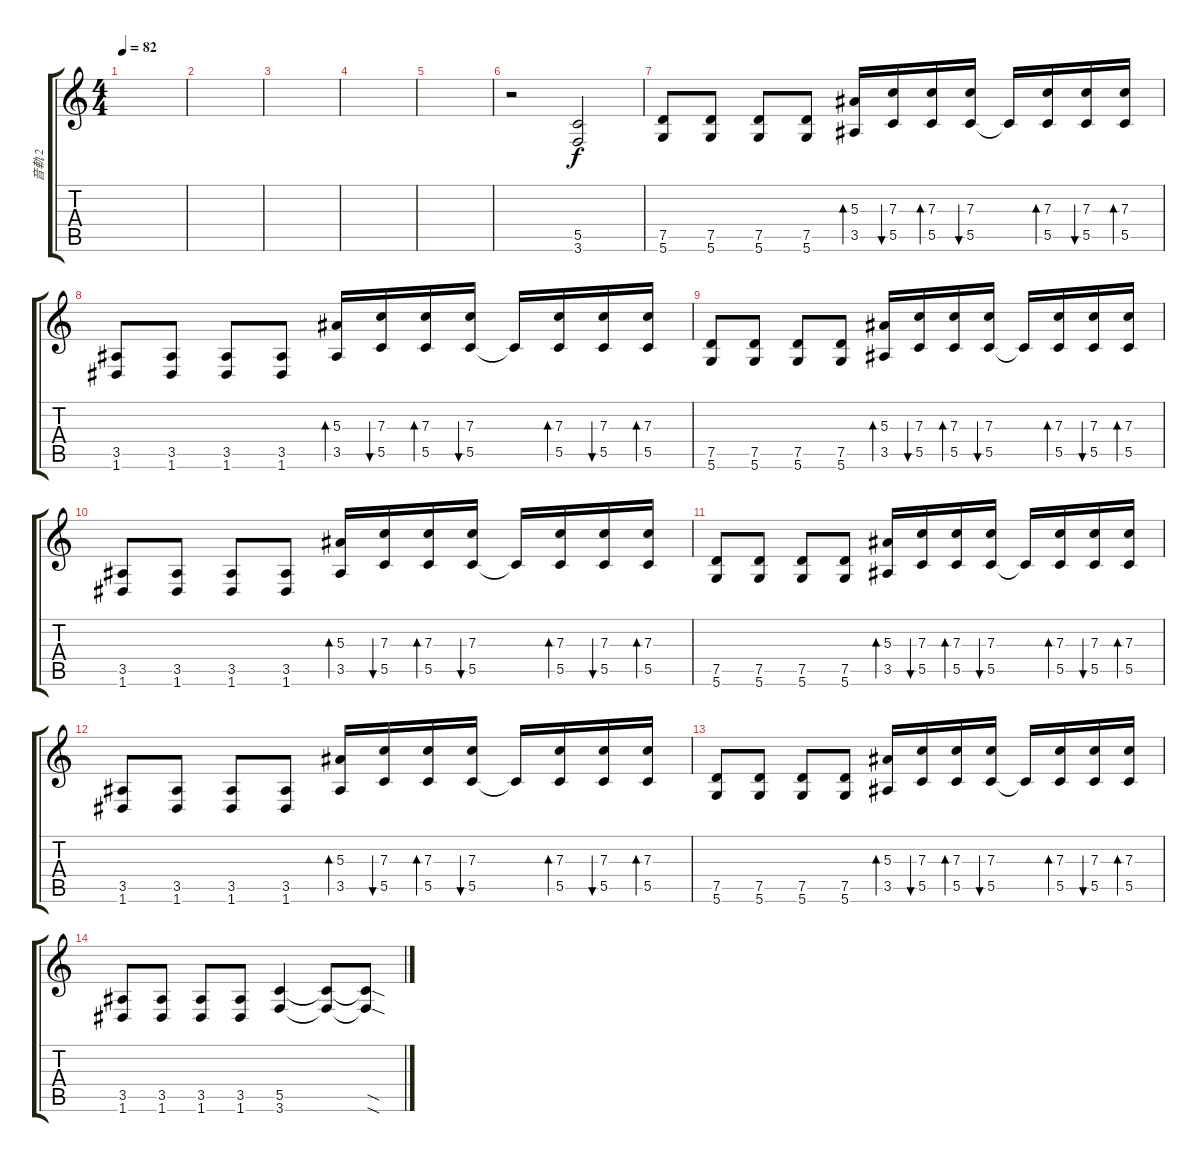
\track ("音軌 2" "音軌 2") {instrument overdrivenguitar}
\staff {score tabs}
\tuning (D4 A3 F3 C3 G2 D2) {hide}
\ts (4 4)
\tempo 82
\clef g2
\ks c
|
|
|
|
|
r.2 (5.5 3.6).2 |
(7.5 5.6).8 (7.5 5.6).8 (7.5 5.6).8 (7.5 5.6).8 (5.3 3.5).16{bd 60} (7.3 5.5).16{bu 60} (7.3 5.5).16{bd 60} (7.3 5.5).16{bu 60} 5.5{t}.16 (7.3 5.5).16{bd 60} (7.3 5.5).16{bu 60} (7.3 5.5).16{bd 60} |
(3.5 1.6).8 (3.5 1.6).8 (3.5 1.6).8 (3.5 1.6).8 (5.3 3.5).16{bd 60} (7.3 5.5).16{bu 60} (7.3 5.5).16{bd 60} (7.3 5.5).16{bu 60} 5.5{t}.16 (7.3 5.5).16{bd 60} (7.3 5.5).16{bu 60} (7.3 5.5).16{bd 60} |
(7.5 5.6).8 (7.5 5.6).8 (7.5 5.6).8 (7.5 5.6).8 (5.3 3.5).16{bd 60} (7.3 5.5).16{bu 60} (7.3 5.5).16{bd 60} (7.3 5.5).16{bu 60} 5.5{t}.16 (7.3 5.5).16{bd 60} (7.3 5.5).16{bu 60} (7.3 5.5).16{bd 60} |
(3.5 1.6).8 (3.5 1.6).8 (3.5 1.6).8 (3.5 1.6).8 (5.3 3.5).16{bd 60} (7.3 5.5).16{bu 60} (7.3 5.5).16{bd 60} (7.3 5.5).16{bu 60} 5.5{t}.16 (7.3 5.5).16{bd 60} (7.3 5.5).16{bu 60} (7.3 5.5).16{bd 60} |
(7.5 5.6).8 (7.5 5.6).8 (7.5 5.6).8 (7.5 5.6).8 (5.3 3.5).16{bd 60} (7.3 5.5).16{bu 60} (7.3 5.5).16{bd 60} (7.3 5.5).16{bu 60} 5.5{t}.16 (7.3 5.5).16{bd 60} (7.3 5.5).16{bu 60} (7.3 5.5).16{bd 60} |
(3.5 1.6).8 (3.5 1.6).8 (3.5 1.6).8 (3.5 1.6).8 (5.3 3.5).16{bd 60} (7.3 5.5).16{bu 60} (7.3 5.5).16{bd 60} (7.3 5.5).16{bu 60} 5.5{t}.16 (7.3 5.5).16{bd 60} (7.3 5.5).16{bu 60} (7.3 5.5).16{bd 60} |
(7.5 5.6).8 (7.5 5.6).8 (7.5 5.6).8 (7.5 5.6).8 (5.3 3.5).16{bd 60} (7.3 5.5).16{bu 60} (7.3 5.5).16{bd 60} (7.3 5.5).16{bu 60} 5.5{t}.16 (7.3 5.5).16{bd 60} (7.3 5.5).16{bu 60} (7.3 5.5).16{bd 60} |
(3.5 1.6).8 (3.5 1.6).8 (3.5 1.6).8 (3.5 1.6).8 (5.5 3.6).4 (5.5{t} 3.6{t}).8 (5.5{sod t} 3.6{sod t}).8
